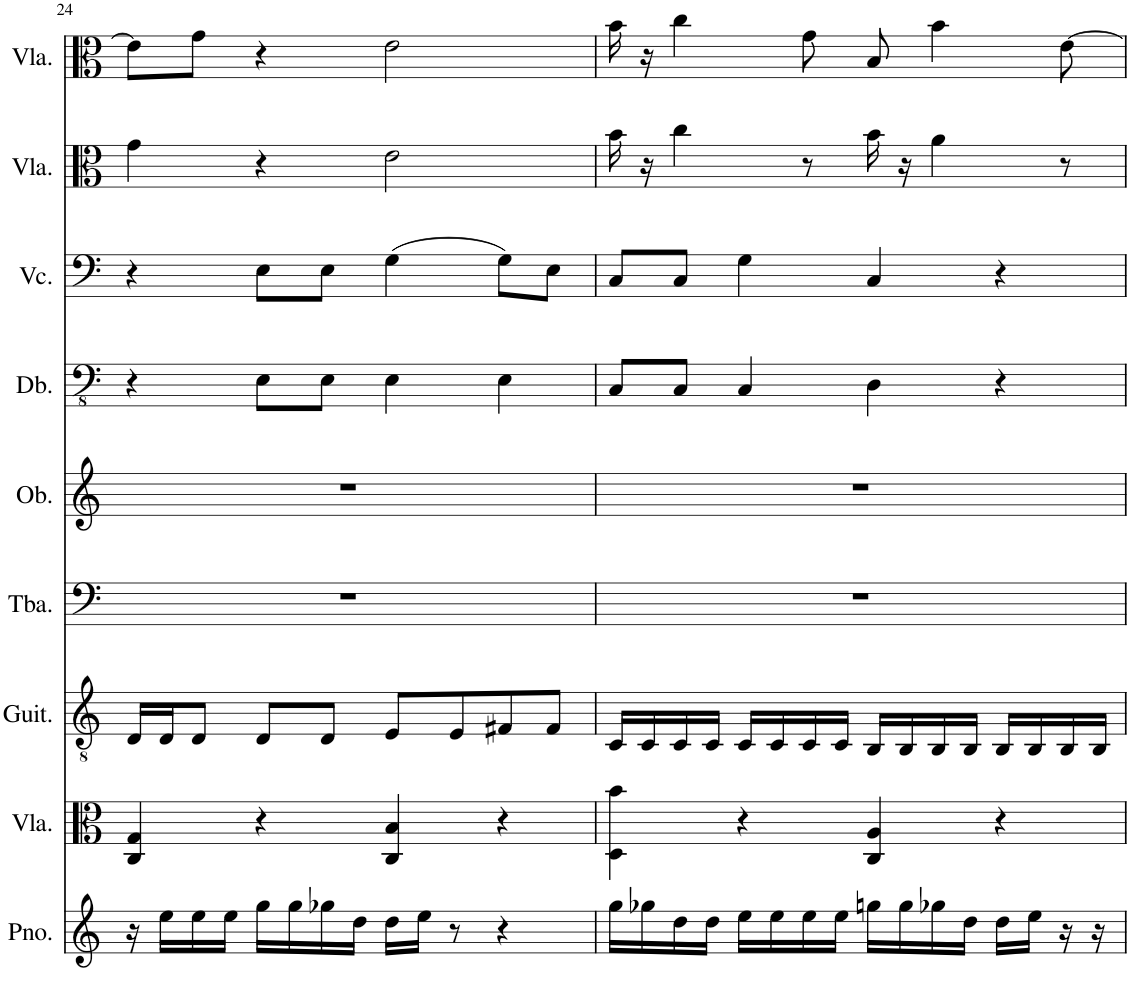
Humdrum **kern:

**kern	**kern	**kern	**kern	**kern	**kern	**kern	**kern	**kern
*part9	*part8	*part7	*part6	*part5	*part4	*part3	*part2	*part1
*staff9	*staff8	*staff7	*staff6	*staff5	*staff4	*staff3	*staff2	*staff1
*I"Piano	*I"Viola	*I"Classical Guitar	*I"Tuba	*I"Oboe	*I"Double Bass	*I"Violoncello	*I"Viola	*I"Viola
*I'Pno.	*I'Vla.	*I'Guit.	*I'Tba.	*I'Ob.	*I'Db.	*I'Vc.	*I'Vla.	*I'Vla.
!!LO:PB:g=z
*clefG2	*clefC3	*clefGv2	*clefF4	*clefG2	*clefFv4	*clefF4	*clefC3	*clefC3
*	*	*	*	*	*Trd7c12	*	*	*
*k[]	*k[]	*k[]	*k[]	*k[]	*k[]	*k[]	*k[]	*k[]
*M4/4	*M4/4	*M4/4	*M4/4	*M4/4	*M4/4	*M4/4	*M4/4	*M4/4
=24	=24	=24	=24	=24	=24	=24	=24	=24
16r	4C/ 4G/	16D/LL	1r	1r	4r	4r	4g\	8e\L]
16ee\LL	.	16D/J	.	.	.	.	.	.
16ee\	.	8D/J	.	.	.	.	.	8g\J
16ee\JJ	.	.	.	.	.	.	.	.
16gg\LL	4r	8D/L	.	.	8EE\L	8E\L	4r	4r
16gg\	.	.	.	.	.	.	.	.
16gg-X\	.	8D/J	.	.	8EE\J	8E\J	.	.
16dd\JJ	.	.	.	.	.	.	.	.
16dd\LL	4C/ 4B/	8E/L	.	.	4EE\	(4G\	2e\	2e\
16ee\JJ	.	.	.	.	.	.	.	.
8r	.	8E/	.	.	.	.	.	.
4r	4r	8F#X/	.	.	4EE\	8G\L)	.	.
.	.	8F#/J	.	.	.	8E\J	.	.
=25	=25	=25	=25	=25	=25	=25	=25	=25
16gg\LL	4D\ 4b\	16C/LL	1r	1r	8CC/L	8C/L	16b\	16b\
16gg-X\	.	16C/	.	.	.	.	16r	16r
16dd\	.	16C/	.	.	8CC/J	8C/J	4cc\	4cc\
16dd\JJ	.	16C/JJ	.	.	.	.	.	.
16ee\LL	4r	16C/LL	.	.	4CC/	4G\	.	.
16ee\	.	16C/	.	.	.	.	.	.
16ee\	.	16C/	.	.	.	.	8r	8g\
16ee\JJ	.	16C/JJ	.	.	.	.	.	.
16ggn\LL	4C/ 4A/	16BB/LL	.	.	4DD\	4C/	16b\	8B/
16gg\	.	16BB/	.	.	.	.	16r	.
16gg-X\	.	16BB/	.	.	.	.	4a\	4b\
16dd\JJ	.	16BB/JJ	.	.	.	.	.	.
16dd\LL	4r	16BB/LL	.	.	4r	4r	.	.
16ee\JJ	.	16BB/	.	.	.	.	.	.
16r	.	16BB/	.	.	.	.	8r	[8e\
16r	.	16BB/JJ	.	.	.	.	.	.
=	=	=	=	=	=	=	=	=
*-	*-	*-	*-	*-	*-	*-	*-	*-
